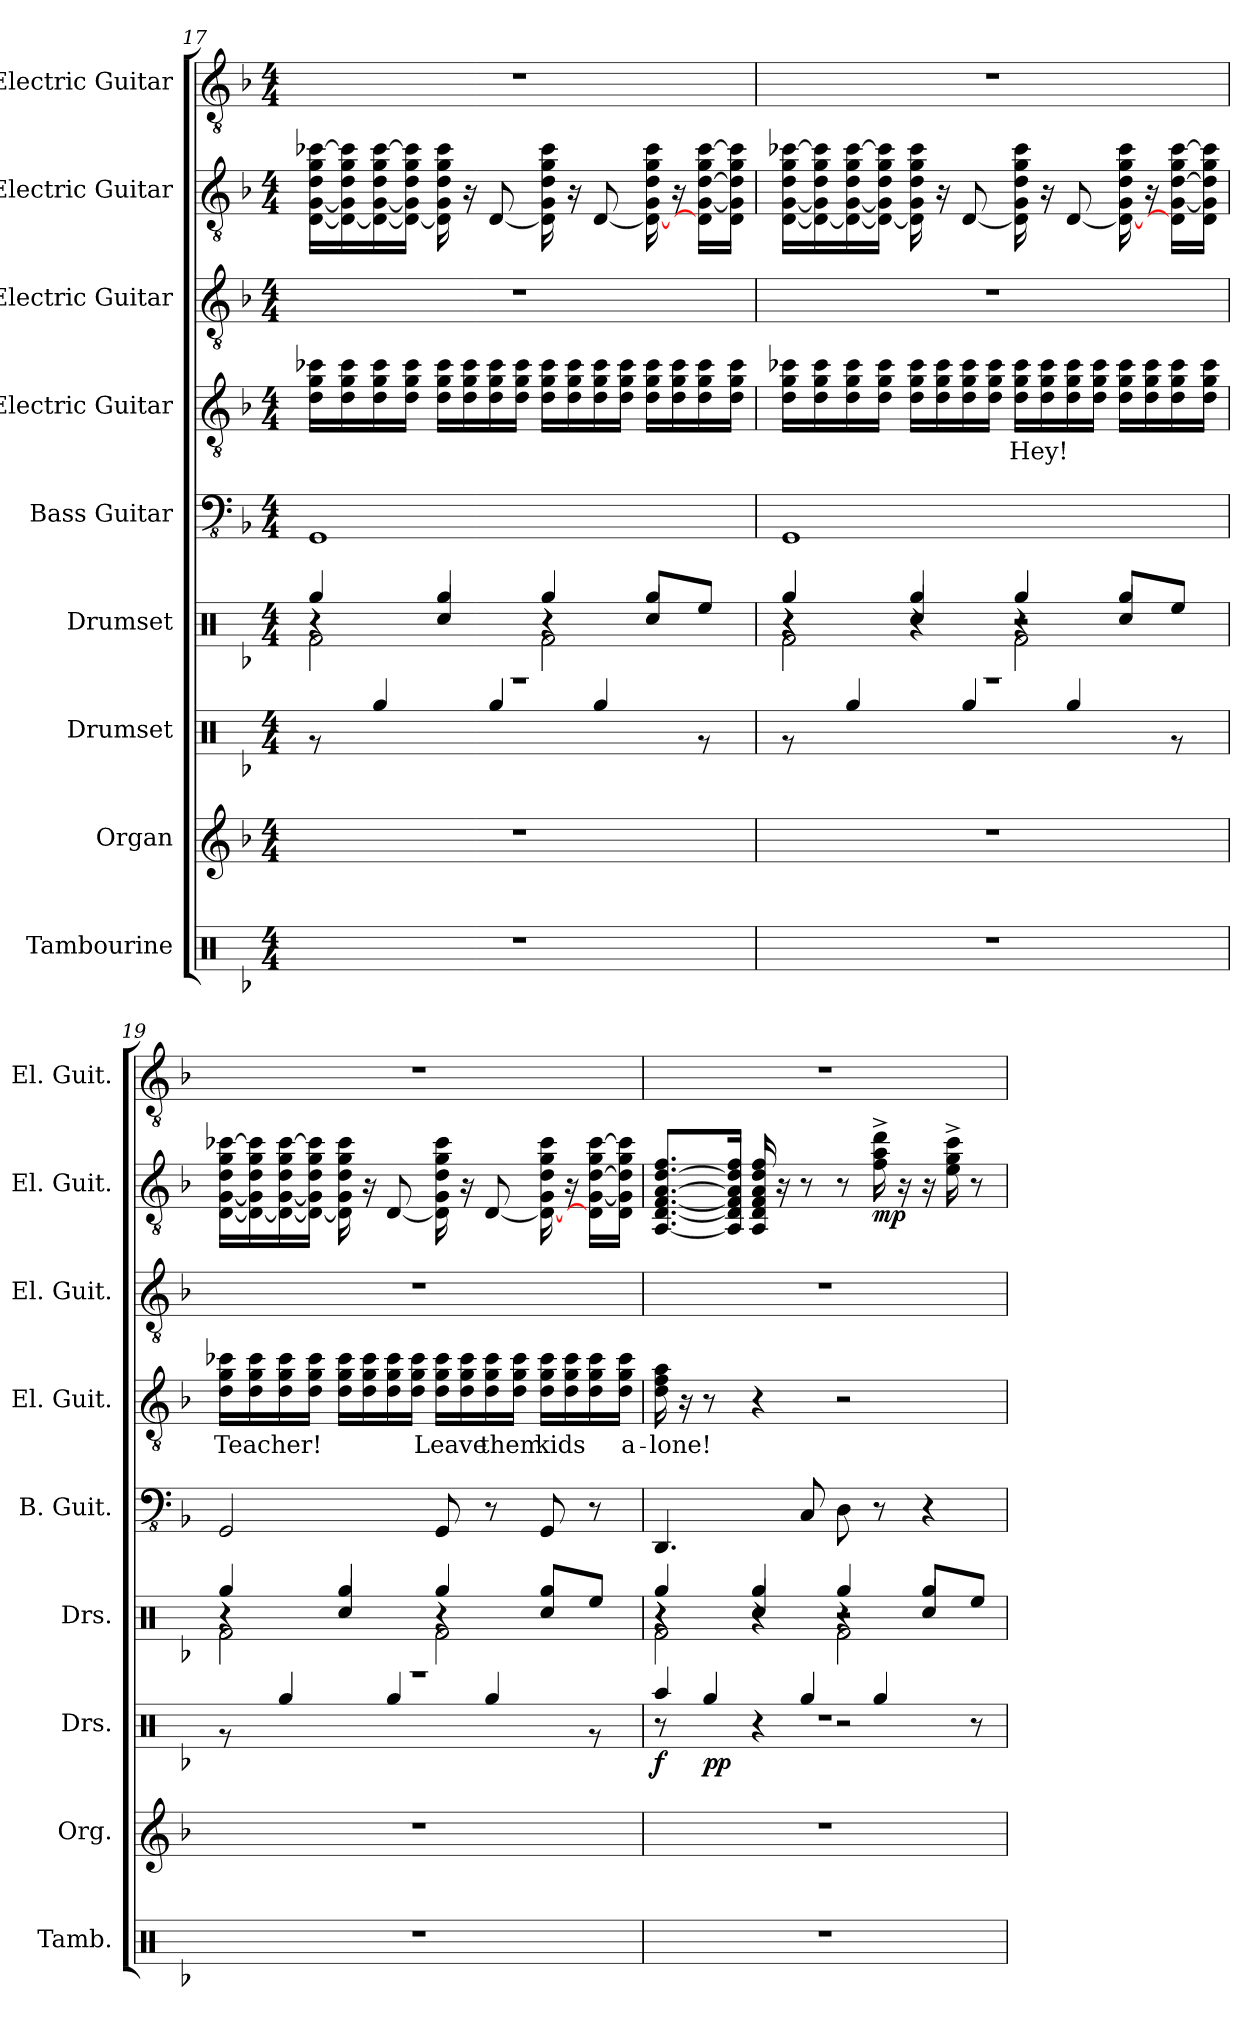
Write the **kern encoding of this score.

**kern	**kern	**kern	**dynam	**kern	**kern	**kern	**text	**kern	**kern	**dynam	**kern
*part9	*part8	*part7	*part7	*part6	*part5	*part4	*part4	*part3	*part2	*part2	*part1
*staff9	*staff8	*staff7	*staff7	*staff6	*staff5	*staff4	*staff4	*staff3	*staff2	*staff2	*staff1
*I"Tambourine	*I"Organ	*I"Drumset	*	*I"Drumset	*I"Bass Guitar	*I"Electric Guitar	*	*I"Electric Guitar	*I"Electric Guitar	*	*I"Electric Guitar
*I'Tamb.	*I'Org.	*I'Drs.	*	*I'Drs.	*I'B. Guit.	*I'El. Guit.	*	*I'El. Guit.	*I'El. Guit.	*	*I'El. Guit.
!!LO:PB:g=z
*clefX	*clefG2	*clefX	*	*clefX	*clefFv4	*clefGv2	*	*clefGv2	*clefGv2	*	*clefGv2
*k[b-]	*k[b-]	*k[b-]	*	*k[b-]	*k[b-]	*k[b-]	*	*k[b-]	*k[b-]	*	*k[b-]
*M4/4	*M4/4	*M4/4	*	*M4/4	*M4/4	*M4/4	*	*M4/4	*M4/4	*	*M4/4
=17	=17	=17	=17	=17	=17	=17	=17	=17	=17	=17	=17
*	*	*^	*	*^	*	*	*	*	*	*	*
*	*	*	*	*	*	*^	*	*	*	*	*	*	*
1r	1r	1r	8r	.	4r	2Rf\	4Rgg/	1GGG	16d\ 16g\ 16cc-X\LL	.	1r	[16D\ [16G\ 16d\ 16g\ [16cc-X\LL	.	1r
.	.	.	.	.	.	.	.	.	16d\ 16g\ 16cc-\	.	.	16D\_ 16G\] 16d\ 16g\ 16cc-\]	.	.
.	.	.	4Rgg/	.	.	.	.	.	16d\ 16g\ 16cc-\	.	.	16D\_ [16G\ 16d\ 16g\ [16cc-\	.	.
.	.	.	.	.	.	.	.	.	16d\ 16g\ 16cc-\JJ	.	.	16D\_ 16G\] 16d\ 16g\ 16cc-\]JJ	.	.
.	.	.	.	.	4Rcc/	.	4Rgg/	.	16d\ 16g\ 16cc-\LL	.	.	16D\] 16G\ 16d\ 16g\ 16cc-\	.	.
.	.	.	.	.	.	.	.	.	16d\ 16g\ 16cc-\	.	.	16r	.	.
.	.	.	4Rgg/	.	.	.	.	.	16d\ 16g\ 16cc-\	.	.	[8D/	.	.
.	.	.	.	.	.	.	.	.	16d\ 16g\ 16cc-\JJ	.	.	.	.	.
.	.	.	.	.	4r	2Rf\	4Rgg/	.	16d\ 16g\ 16cc-\LL	.	.	16D\] 16G\ 16d\ 16g\ 16cc-\	.	.
.	.	.	.	.	.	.	.	.	16d\ 16g\ 16cc-\	.	.	16r	.	.
.	.	.	4Rgg/	.	.	.	.	.	16d\ 16g\ 16cc-\	.	.	[8D/	.	.
.	.	.	.	.	.	.	.	.	16d\ 16g\ 16cc-\JJ	.	.	.	.	.
.	.	.	.	.	4Rcc/	.	8Rgg/L	.	16d\ 16g\ 16cc-\LL	.	.	16D\_ 16G\ 16d\ 16g\ 16cc-\	.	.
.	.	.	.	.	.	.	.	.	16d\ 16g\ 16cc-\	.	.	16r	.	.
.	.	.	8r	.	.	.	8Ree/J	.	16d\ 16g\ 16cc-\	.	.	16D\] [16G\ [16d\ 16g\ [16cc-\LL	.	.
.	.	.	.	.	.	.	.	.	16d\ 16g\ 16cc-\JJ	.	.	16D\ 16G\] 16d\] 16g\ 16cc-\]JJ	.	.
!!LO:PB:g=z
=18	=18	=18	=18	=18	=18	=18	=18	=18	=18	=18	=18	=18	=18	=18
*	*	*	*	*	*	*	*^	*	*	*	*	*	*	*
1r	1r	1r	8r	.	4r	2Rf\	4Rgg/	4r	1GGG	16d\ 16g\ 16cc-X\LL	.	1r	[16D\ [16G\ 16d\ 16g\ [16cc-X\LL	.	1r
.	.	.	.	.	.	.	.	.	.	16d\ 16g\ 16cc-\	.	.	16D\_ 16G\] 16d\ 16g\ 16cc-\]	.	.
.	.	.	4Rgg/	.	.	.	.	.	.	16d\ 16g\ 16cc-\	.	.	16D\_ [16G\ 16d\ 16g\ [16cc-\	.	.
.	.	.	.	.	.	.	.	.	.	16d\ 16g\ 16cc-\JJ	.	.	16D\_ 16G\] 16d\ 16g\ 16cc-\]JJ	.	.
.	.	.	.	.	4Rcc/	.	4Rgg/	4r	.	16d\ 16g\ 16cc-\LL	.	.	16D\] 16G\ 16d\ 16g\ 16cc-\	.	.
.	.	.	.	.	.	.	.	.	.	16d\ 16g\ 16cc-\	.	.	16r	.	.
.	.	.	4Rgg/	.	.	.	.	.	.	16d\ 16g\ 16cc-\	.	.	[8D/	.	.
.	.	.	.	.	.	.	.	.	.	16d\ 16g\ 16cc-\JJ	.	.	.	.	.
.	.	.	.	.	4r	2Rf\	4Rgg/	2r	.	16d\ 16g\ 16cc-\LL	Hey!	.	16D\] 16G\ 16d\ 16g\ 16cc-\	.	.
.	.	.	.	.	.	.	.	.	.	16d\ 16g\ 16cc-\	.	.	16r	.	.
.	.	.	4Rgg/	.	.	.	.	.	.	16d\ 16g\ 16cc-\	.	.	[8D/	.	.
.	.	.	.	.	.	.	.	.	.	16d\ 16g\ 16cc-\JJ	.	.	.	.	.
.	.	.	.	.	4Rcc/	.	8Rgg/L	.	.	16d\ 16g\ 16cc-\LL	.	.	16D\_ 16G\ 16d\ 16g\ 16cc-\	.	.
.	.	.	.	.	.	.	.	.	.	16d\ 16g\ 16cc-\	.	.	16r	.	.
.	.	.	8r	.	.	.	8Ree/J	.	.	16d\ 16g\ 16cc-\	.	.	16D\] [16G\ [16d\ 16g\ [16cc-\LL	.	.
.	.	.	.	.	.	.	.	.	.	16d\ 16g\ 16cc-\JJ	.	.	16D\ 16G\] 16d\] 16g\ 16cc-\]JJ	.	.
*	*	*	*	*	*	*	*v	*v	*	*	*	*	*	*	*
!!LO:PB:g=z
=19	=19	=19	=19	=19	=19	=19	=19	=19	=19	=19	=19	=19	=19	=19
1r	1r	1r	8r	.	4r	2Rf\	4Rgg/	2GGG/	16d\ 16g\ 16cc-X\LL	Teacher!	1r	[16D\ [16G\ 16d\ 16g\ [16cc-X\LL	.	1r
.	.	.	.	.	.	.	.	.	16d\ 16g\ 16cc-\	.	.	16D\_ 16G\] 16d\ 16g\ 16cc-\]	.	.
.	.	.	4Rgg/	.	.	.	.	.	16d\ 16g\ 16cc-\	.	.	16D\_ [16G\ 16d\ 16g\ [16cc-\	.	.
.	.	.	.	.	.	.	.	.	16d\ 16g\ 16cc-\JJ	.	.	16D\_ 16G\] 16d\ 16g\ 16cc-\]JJ	.	.
.	.	.	.	.	4Rcc/	.	4Rgg/	.	16d\ 16g\ 16cc-\LL	.	.	16D\] 16G\ 16d\ 16g\ 16cc-\	.	.
.	.	.	.	.	.	.	.	.	16d\ 16g\ 16cc-\	.	.	16r	.	.
.	.	.	4Rgg/	.	.	.	.	.	16d\ 16g\ 16cc-\	.	.	[8D/	.	.
.	.	.	.	.	.	.	.	.	16d\ 16g\ 16cc-\JJ	.	.	.	.	.
.	.	.	.	.	4r	2Rf\	4Rgg/	8GGG/	16d\ 16g\ 16cc-\LL	Leave	.	16D\] 16G\ 16d\ 16g\ 16cc-\	.	.
.	.	.	.	.	.	.	.	.	16d\ 16g\ 16cc-\	.	.	16r	.	.
.	.	.	4Rgg/	.	.	.	.	8r	16d\ 16g\ 16cc-\	them	.	[8D/	.	.
.	.	.	.	.	.	.	.	.	16d\ 16g\ 16cc-\JJ	.	.	.	.	.
.	.	.	.	.	4Rcc/	.	8Rgg/L	8GGG/	16d\ 16g\ 16cc-\LL	kids	.	16D\_ 16G\ 16d\ 16g\ 16cc-\	.	.
.	.	.	.	.	.	.	.	.	16d\ 16g\ 16cc-\	.	.	16r	.	.
.	.	.	8r	.	.	.	8Ree/J	8r	16d\ 16g\ 16cc-\	.	.	16D\] [16G\ [16d\ 16g\ [16cc-\LL	.	.
.	.	.	.	.	.	.	.	.	16d\ 16g\ 16cc-\JJ	a-	.	16D\ 16G\] 16d\] 16g\ 16cc-\]JJ	.	.
!!LO:PB:g=z
=20	=20	=20	=20	=20	=20	=20	=20	=20	=20	=20	=20	=20	=20	=20
*	*	*	*^	*	*	*	*^	*	*	*	*	*	*	*
!	!	!	!	!	!LO:DY:b	!	!	!	!	!	!	!	!	!	!	!
1r	1r	1r	8r	4Raa/	f	4r	2Rf\	4Rgg/	4r	4.DDD/	16d\ 16f\ 16a\	-lone!	1r	[8.AA/ [8.D/ [8.F/ [8.A/ [8.d/ 8.f/L	.	1r
.	.	.	.	.	.	.	.	.	.	.	16r	.	.	.	.	.
!	!	!	!	!	!LO:DY:b	!	!	!	!	!	!	!	!	!	!	!
.	.	.	4Rgg/	.	pp	.	.	.	.	.	8r	.	.	.	.	.
.	.	.	.	.	.	.	.	.	.	.	.	.	.	16AA/] 16D/] 16F/] 16A/] 16d/] 16f/Jk	.	.
.	.	.	.	4r	.	4Rcc/	.	4Rgg/	4r	.	4r	.	.	16AA/ 16D/ 16F/ 16A/ 16d/ 16f/	.	.
.	.	.	.	.	.	.	.	.	.	.	.	.	.	16r	.	.
.	.	.	4Rgg/	.	.	.	.	.	.	8CC/	.	.	.	8r	.	.
.	.	.	.	2r	.	4r	2Rf\	4Rgg/	2r	8DD\	2r	.	.	8r	.	.
!	!	!	!	!	!	!	!	!	!	!	!	!	!	!	!LO:DY:b	!
.	.	.	4Rgg/	.	.	.	.	.	.	8r	.	.	.	16f\^ 16a\^ 16dd\^	mp	.
.	.	.	.	.	.	.	.	.	.	.	.	.	.	16r	.	.
.	.	.	.	.	.	4Rcc/	.	8Rgg/L	.	4r	.	.	.	16r	.	.
.	.	.	.	.	.	.	.	.	.	.	.	.	.	16e\^ 16g\^ 16cc\^	.	.
.	.	.	8r	.	.	.	.	8Ree/J	.	.	.	.	.	8r	.	.
*	*	*v	*v	*v	*	*	*	*	*	*	*	*	*	*	*	*
*	*	*	*	*v	*v	*v	*v	*	*	*	*	*	*	*
=	=	=	=	=	=	=	=	=	=	=	=
*-	*-	*-	*-	*-	*-	*-	*-	*-	*-	*-	*-
